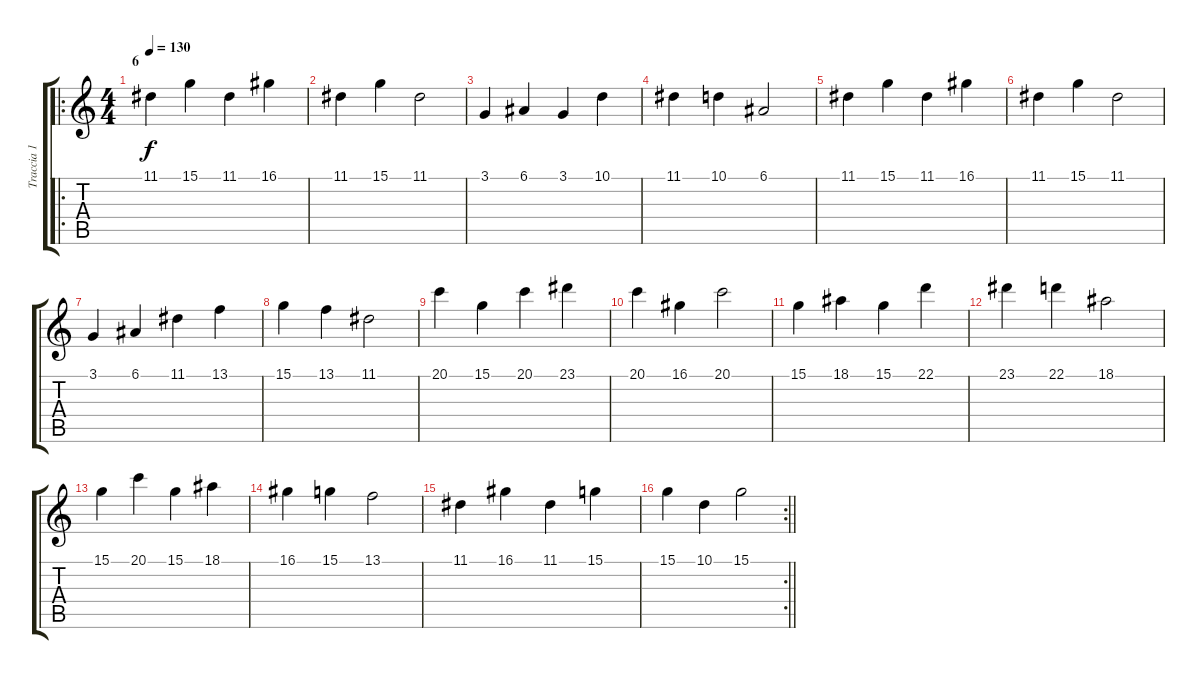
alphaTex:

\track ("Traccia 1" "Traccia 1") {instrument acousticgrandpiano}
\staff {score tabs}
\tuning (E4 B3 G3 D3 A2 E2) {hide}
\ro
\ts (4 4)
\section ("" "6")
\tempo 130
\clef g2
\ks c
11.1.4{dy f} 15.1.4 11.1.4 16.1.4 |
11.1.4 15.1.4 11.1.2 |
3.1.4 6.1.4 3.1.4 10.1.4 |
11.1.4 10.1.4 6.1.2 |
11.1.4 15.1.4 11.1.4 16.1.4 |
11.1.4 15.1.4 11.1.2 |
3.1.4 6.1.4 11.1.4 13.1.4 |
15.1.4 13.1.4 11.1.2 |
20.1.4 15.1.4 20.1.4 23.1.4 |
20.1.4 16.1.4 20.1.2 |
15.1.4 18.1.4 15.1.4 22.1.4 |
23.1.4 22.1.4 18.1.2 |
15.1.4 20.1.4 15.1.4 18.1.4 |
16.1.4 15.1.4 13.1.2 |
11.1.4 16.1.4 11.1.4 15.1.4 |
\rc 2
\barLineRight lightlight
15.1.4 10.1.4 15.1.2
